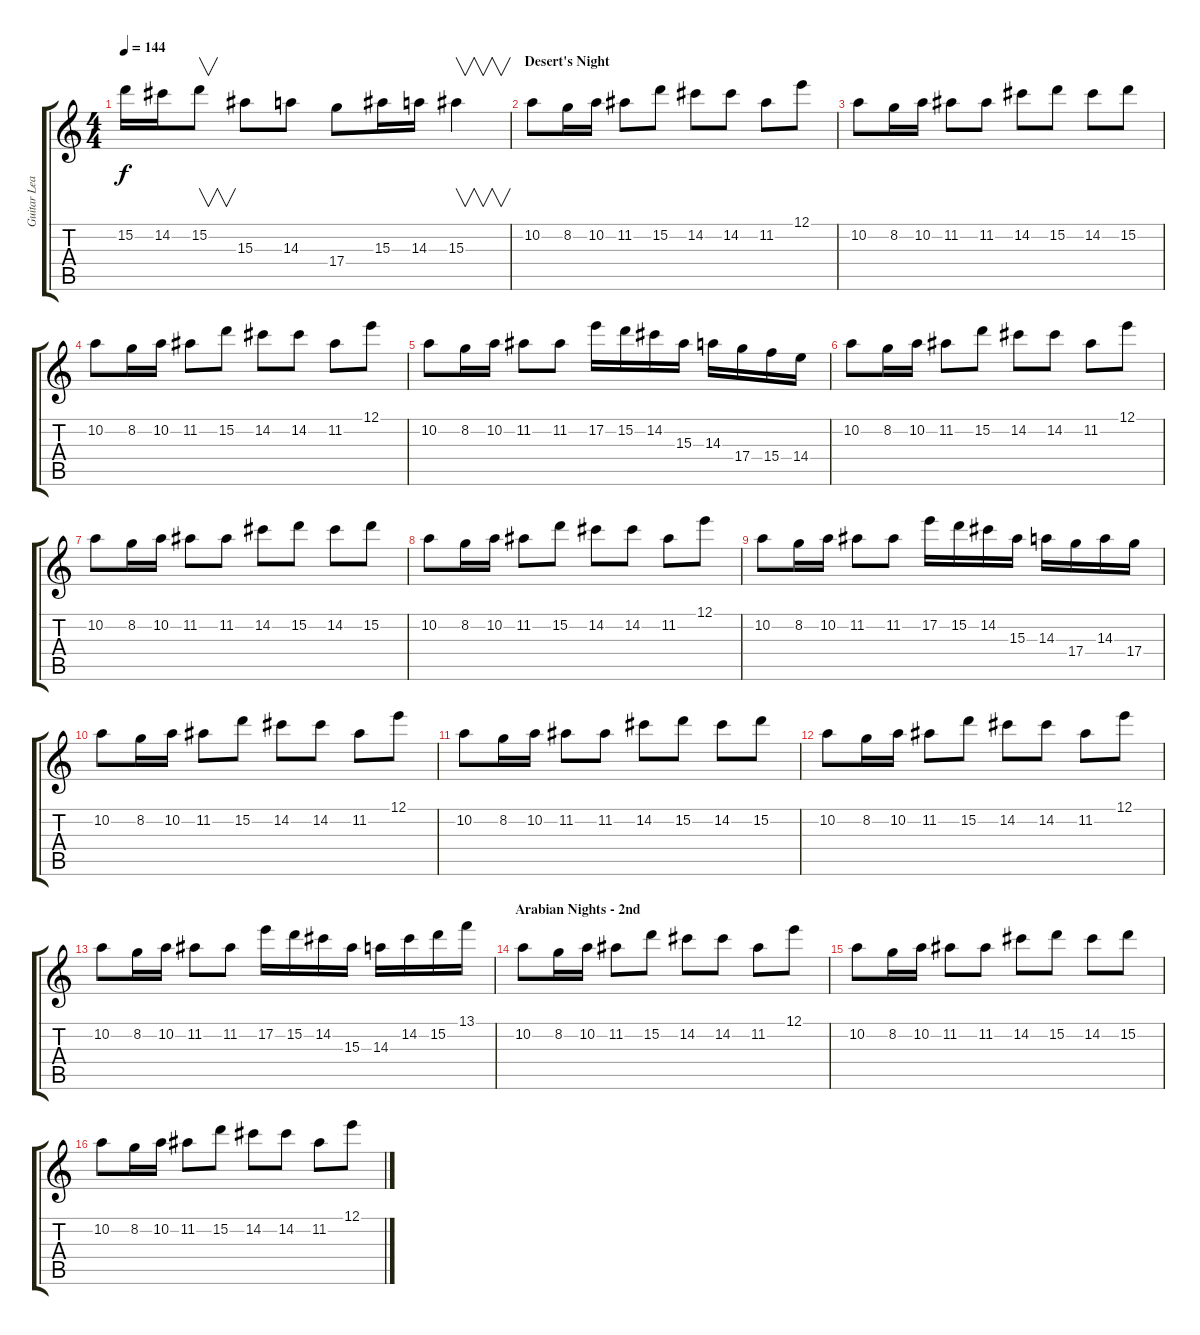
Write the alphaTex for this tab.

\track ("Guitar Lead" "Guitar Lea") {instrument distortionguitar}
\staff {score tabs}
\tuning (E4 B3 G3 D3 A2 E2) {hide}
\ts (4 4)
\tempo 144
\clef g2
\ks c
15.2.16{dy f} 14.2.16 15.2.8{v} 15.3.8 14.3.8 17.4.8 15.3.16 14.3.16 15.3.4{v} |
\section ("" "Desert's Night")
10.2.8 8.2.16 10.2.16 11.2.8 15.2.8 14.2.8 14.2.8 11.2.8 12.1.8 |
10.2.8 8.2.16 10.2.16 11.2.8 11.2.8 14.2.8 15.2.8 14.2.8 15.2.8 |
10.2.8 8.2.16 10.2.16 11.2.8 15.2.8 14.2.8 14.2.8 11.2.8 12.1.8 |
10.2.8 8.2.16 10.2.16 11.2.8 11.2.8 17.2.16 15.2.16 14.2.16 15.3.16 14.3.16 17.4.16 15.4.16 14.4.16 |
10.2.8 8.2.16 10.2.16 11.2.8 15.2.8 14.2.8 14.2.8 11.2.8 12.1.8 |
10.2.8 8.2.16 10.2.16 11.2.8 11.2.8 14.2.8 15.2.8 14.2.8 15.2.8 |
10.2.8 8.2.16 10.2.16 11.2.8 15.2.8 14.2.8 14.2.8 11.2.8 12.1.8 |
10.2.8 8.2.16 10.2.16 11.2.8 11.2.8 17.2.16 15.2.16 14.2.16 15.3.16 14.3.16 17.4.16 14.3.16 17.4.16 |
10.2.8 8.2.16 10.2.16 11.2.8 15.2.8 14.2.8 14.2.8 11.2.8 12.1.8 |
10.2.8 8.2.16 10.2.16 11.2.8 11.2.8 14.2.8 15.2.8 14.2.8 15.2.8 |
10.2.8 8.2.16 10.2.16 11.2.8 15.2.8 14.2.8 14.2.8 11.2.8 12.1.8 |
10.2.8 8.2.16 10.2.16 11.2.8 11.2.8 17.2.16 15.2.16 14.2.16 15.3.16 14.3.16 14.2.16 15.2.16 13.1.16 |
\section ("" "Arabian Nights - 2nd")
10.2.8 8.2.16 10.2.16 11.2.8 15.2.8 14.2.8 14.2.8 11.2.8 12.1.8 |
10.2.8 8.2.16 10.2.16 11.2.8 11.2.8 14.2.8 15.2.8 14.2.8 15.2.8 |
10.2.8 8.2.16 10.2.16 11.2.8 15.2.8 14.2.8 14.2.8 11.2.8 12.1.8
